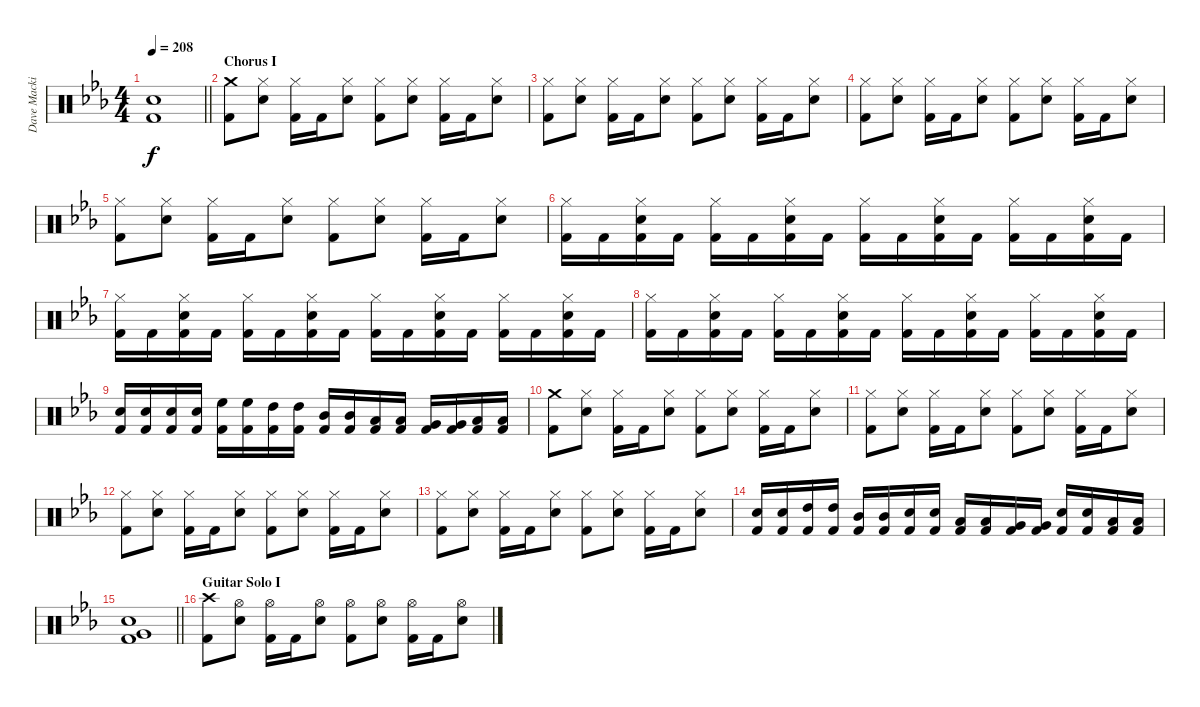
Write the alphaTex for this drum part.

\track ("Dave Mackintosh (Drums)" "Dave Macki") {instrument percussion}
\staff {score}
\articulation defaults
\ts (4 4)
\tempo 208
\clef neutral
\barLineRight lightlight
\ks eb
("Kick (hit) 2" "Snare (hit) 2").1{dy f} |
\section ("" "Chorus I")
("Kick (hit) 2" "Crash medium (hit)").8 ("Snare (hit) 2" "Hi-Hat (closed)").8 ("Kick (hit) 2" "Hi-Hat (closed)").16 "Kick (hit) 2".16 ("Snare (hit) 2" "Hi-Hat (closed)").8 ("Kick (hit) 2" "Hi-Hat (closed)").8 ("Snare (hit) 2" "Hi-Hat (closed)").8 ("Kick (hit) 2" "Hi-Hat (closed)").16 "Kick (hit) 2".16 ("Snare (hit) 2" "Hi-Hat (closed)").8 |
("Kick (hit) 2" "Hi-Hat (closed)").8 ("Snare (hit) 2" "Hi-Hat (closed)").8 ("Kick (hit) 2" "Hi-Hat (closed)").16 "Kick (hit) 2".16 ("Snare (hit) 2" "Hi-Hat (closed)").8 ("Kick (hit) 2" "Hi-Hat (closed)").8 ("Snare (hit) 2" "Hi-Hat (closed)").8 ("Kick (hit) 2" "Hi-Hat (closed)").16 "Kick (hit) 2".16 ("Snare (hit) 2" "Hi-Hat (closed)").8 |
("Kick (hit) 2" "Hi-Hat (closed)").8 ("Snare (hit) 2" "Hi-Hat (closed)").8 ("Kick (hit) 2" "Hi-Hat (closed)").16 "Kick (hit) 2".16 ("Snare (hit) 2" "Hi-Hat (closed)").8 ("Kick (hit) 2" "Hi-Hat (closed)").8 ("Snare (hit) 2" "Hi-Hat (closed)").8 ("Kick (hit) 2" "Hi-Hat (closed)").16 "Kick (hit) 2".16 ("Snare (hit) 2" "Hi-Hat (closed)").8 |
("Kick (hit) 2" "Hi-Hat (closed)").8 ("Snare (hit) 2" "Hi-Hat (closed)").8 ("Kick (hit) 2" "Hi-Hat (closed)").16 "Kick (hit) 2".16 ("Snare (hit) 2" "Hi-Hat (closed)").8 ("Kick (hit) 2" "Hi-Hat (closed)").8 ("Snare (hit) 2" "Hi-Hat (closed)").8 ("Kick (hit) 2" "Hi-Hat (closed)").16 "Kick (hit) 2".16 ("Snare (hit) 2" "Hi-Hat (closed)").8 |
("Kick (hit) 2" "Hi-Hat (closed)").16 "Kick (hit) 2".16 ("Kick (hit) 2" "Snare (hit) 2" "Hi-Hat (closed)").16 "Kick (hit) 2".16 ("Kick (hit) 2" "Hi-Hat (closed)").16 "Kick (hit) 2".16 ("Kick (hit) 2" "Snare (hit) 2" "Hi-Hat (closed)").16 "Kick (hit) 2".16 ("Kick (hit) 2" "Hi-Hat (closed)").16 "Kick (hit) 2".16 ("Kick (hit) 2" "Snare (hit) 2" "Hi-Hat (closed)").16 "Kick (hit) 2".16 ("Kick (hit) 2" "Hi-Hat (closed)").16 "Kick (hit) 2".16 ("Kick (hit) 2" "Snare (hit) 2" "Hi-Hat (closed)").16 "Kick (hit) 2".16 |
("Kick (hit) 2" "Hi-Hat (closed)").16 "Kick (hit) 2".16 ("Kick (hit) 2" "Snare (hit) 2" "Hi-Hat (closed)").16 "Kick (hit) 2".16 ("Kick (hit) 2" "Hi-Hat (closed)").16 "Kick (hit) 2".16 ("Kick (hit) 2" "Snare (hit) 2" "Hi-Hat (closed)").16 "Kick (hit) 2".16 ("Kick (hit) 2" "Hi-Hat (closed)").16 "Kick (hit) 2".16 ("Kick (hit) 2" "Snare (hit) 2" "Hi-Hat (closed)").16 "Kick (hit) 2".16 ("Kick (hit) 2" "Hi-Hat (closed)").16 "Kick (hit) 2".16 ("Kick (hit) 2" "Snare (hit) 2" "Hi-Hat (closed)").16 "Kick (hit) 2".16 |
("Kick (hit) 2" "Hi-Hat (closed)").16 "Kick (hit) 2".16 ("Kick (hit) 2" "Snare (hit) 2" "Hi-Hat (closed)").16 "Kick (hit) 2".16 ("Kick (hit) 2" "Hi-Hat (closed)").16 "Kick (hit) 2".16 ("Kick (hit) 2" "Snare (hit) 2" "Hi-Hat (closed)").16 "Kick (hit) 2".16 ("Kick (hit) 2" "Hi-Hat (closed)").16 "Kick (hit) 2".16 ("Kick (hit) 2" "Snare (hit) 2" "Hi-Hat (closed)").16 "Kick (hit) 2".16 ("Kick (hit) 2" "Hi-Hat (closed)").16 "Kick (hit) 2".16 ("Kick (hit) 2" "Snare (hit) 2" "Hi-Hat (closed)").16 "Kick (hit) 2".16 |
("Kick (hit) 2" "Snare (hit) 2").16 ("Kick (hit) 2" "Snare (hit) 2").16 ("Kick (hit) 2" "Snare (hit) 2").16 ("Kick (hit) 2" "Snare (hit) 2").16 ("Kick (hit) 2" "High Floor Tom (hit)").16 ("Kick (hit) 2" "High Floor Tom (hit)").16 ("Kick (hit) 2" "High Tom (hit)").16 ("Kick (hit) 2" "High Tom (hit)").16 ("Kick (hit) 2" "Mid Tom (hit)").16 ("Kick (hit) 2" "Mid Tom (hit)").16 ("Kick (hit) 2" "Low Tom (hit)").16 ("Kick (hit) 2" "Low Tom (hit)").16 ("Kick (hit) 2" "Very Low Tom (hit)").16 ("Kick (hit) 2" "Very Low Tom (hit)").16 ("Kick (hit) 2" "Low Floor Tom (hit)").16 ("Kick (hit) 2" "Low Floor Tom (hit)").16 |
("Kick (hit) 2" "Crash medium (hit)").8 ("Snare (hit) 2" "Hi-Hat (closed)").8 ("Kick (hit) 2" "Hi-Hat (closed)").16 "Kick (hit) 2".16 ("Snare (hit) 2" "Hi-Hat (closed)").8 ("Kick (hit) 2" "Hi-Hat (closed)").8 ("Snare (hit) 2" "Hi-Hat (closed)").8 ("Kick (hit) 2" "Hi-Hat (closed)").16 "Kick (hit) 2".16 ("Snare (hit) 2" "Hi-Hat (closed)").8 |
("Kick (hit) 2" "Hi-Hat (closed)").8 ("Snare (hit) 2" "Hi-Hat (closed)").8 ("Kick (hit) 2" "Hi-Hat (closed)").16 "Kick (hit) 2".16 ("Snare (hit) 2" "Hi-Hat (closed)").8 ("Kick (hit) 2" "Hi-Hat (closed)").8 ("Snare (hit) 2" "Hi-Hat (closed)").8 ("Kick (hit) 2" "Hi-Hat (closed)").16 "Kick (hit) 2".16 ("Snare (hit) 2" "Hi-Hat (closed)").8 |
("Kick (hit) 2" "Hi-Hat (closed)").8 ("Snare (hit) 2" "Hi-Hat (closed)").8 ("Kick (hit) 2" "Hi-Hat (closed)").16 "Kick (hit) 2".16 ("Snare (hit) 2" "Hi-Hat (closed)").8 ("Kick (hit) 2" "Hi-Hat (closed)").8 ("Snare (hit) 2" "Hi-Hat (closed)").8 ("Kick (hit) 2" "Hi-Hat (closed)").16 "Kick (hit) 2".16 ("Snare (hit) 2" "Hi-Hat (closed)").8 |
("Kick (hit) 2" "Hi-Hat (closed)").8 ("Snare (hit) 2" "Hi-Hat (closed)").8 ("Kick (hit) 2" "Hi-Hat (closed)").16 "Kick (hit) 2".16 ("Snare (hit) 2" "Hi-Hat (closed)").8 ("Kick (hit) 2" "Hi-Hat (closed)").8 ("Snare (hit) 2" "Hi-Hat (closed)").8 ("Kick (hit) 2" "Hi-Hat (closed)").16 "Kick (hit) 2".16 ("Snare (hit) 2" "Hi-Hat (closed)").8 |
("Kick (hit) 2" "Snare (hit) 2").16 ("Kick (hit) 2" "Snare (hit) 2").16 ("Kick (hit) 2" "High Tom (hit)").16 ("Kick (hit) 2" "High Tom (hit)").16 ("Kick (hit) 2" "Mid Tom (hit)").16 ("Kick (hit) 2" "Mid Tom (hit)").16 ("Kick (hit) 2" "Snare (hit) 2").16 ("Kick (hit) 2" "Snare (hit) 2").16 ("Kick (hit) 2" "Low Tom (hit)").16 ("Kick (hit) 2" "Low Tom (hit)").16 ("Kick (hit) 2" "Very Low Tom (hit)").16 ("Kick (hit) 2" "Very Low Tom (hit)").16 ("Kick (hit) 2" "Snare (hit) 2").16 ("Kick (hit) 2" "Snare (hit) 2").16 ("Kick (hit) 2" "Low Floor Tom (hit)").16 ("Kick (hit) 2" "Low Floor Tom (hit)").16 |
\barLineRight lightlight
("Kick (hit) 2" "Snare (hit) 2" "Very Low Tom (hit)").1 |
\section ("" "Guitar Solo I")
("Kick (hit) 2" "Crash high (hit)").8 ("Snare (hit) 2" "Hi-Hat (open)").8 ("Kick (hit) 2" "Hi-Hat (open)").16 "Kick (hit) 2".16 ("Snare (hit) 2" "Hi-Hat (open)").8 ("Kick (hit) 2" "Hi-Hat (open)").8 ("Snare (hit) 2" "Hi-Hat (open)").8 ("Kick (hit) 2" "Hi-Hat (open)").16 "Kick (hit) 2".16 ("Snare (hit) 2" "Hi-Hat (open)").8
